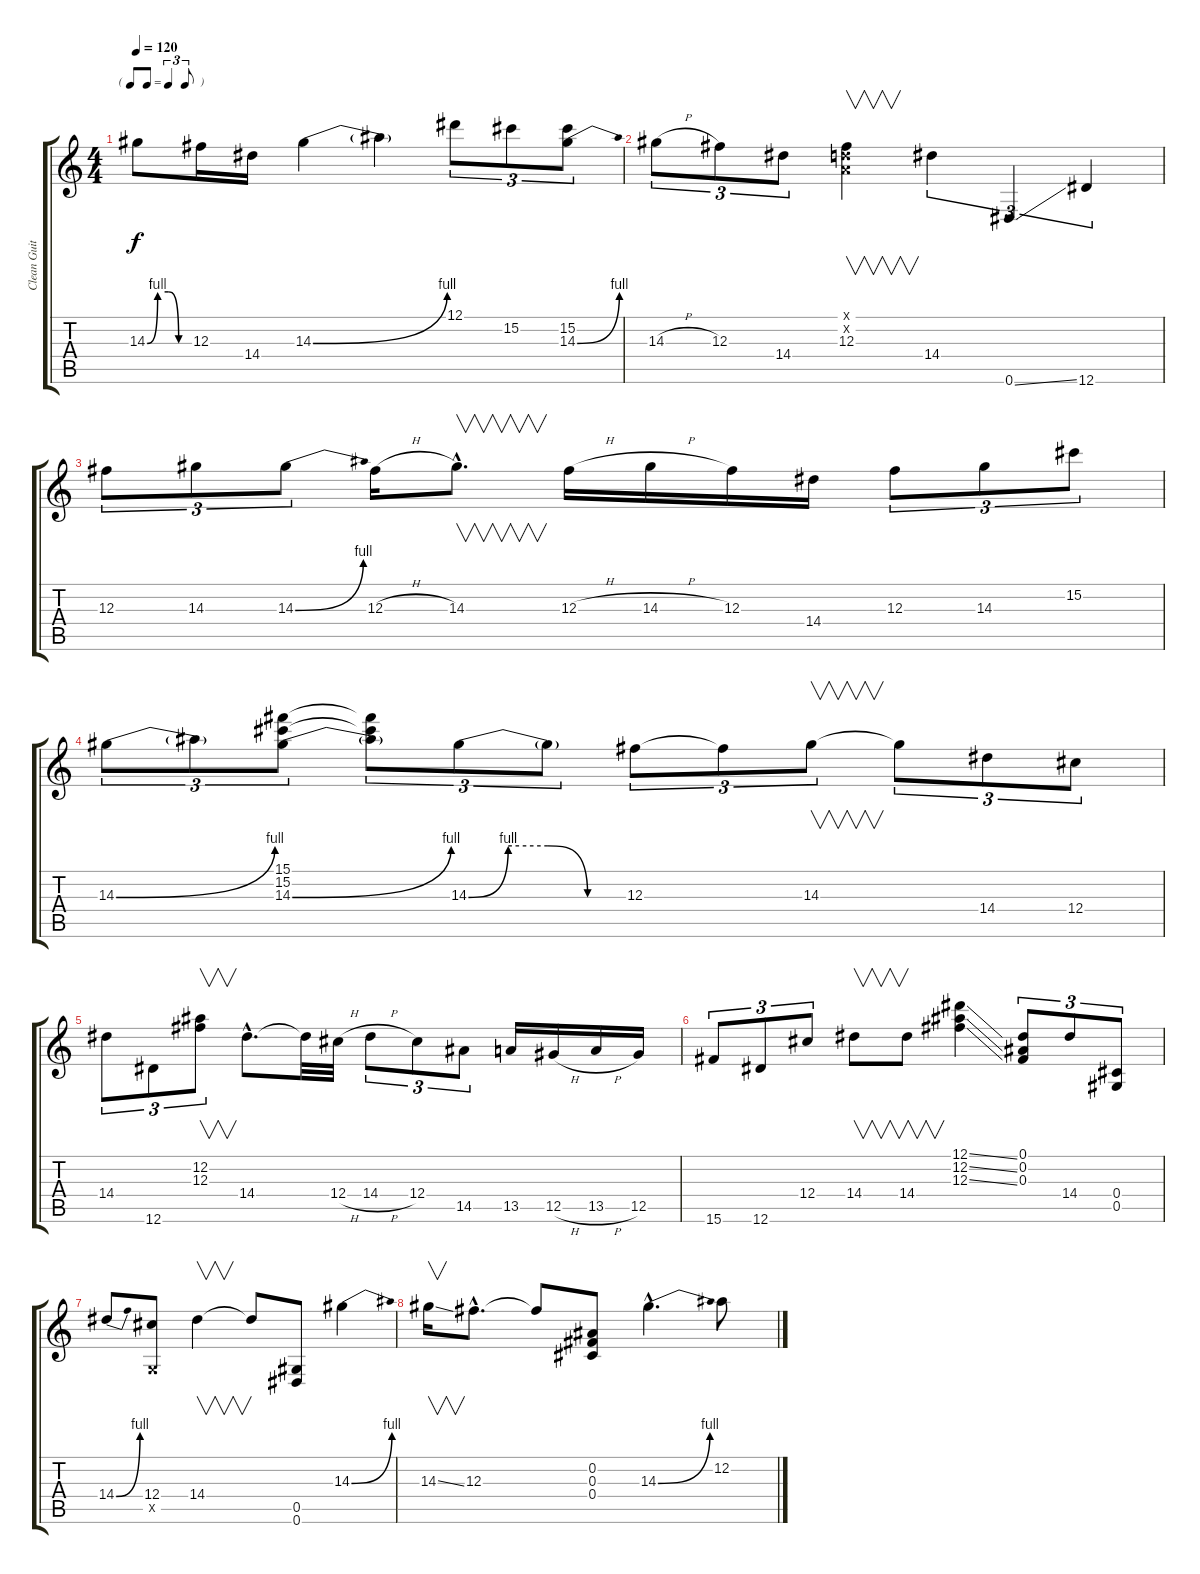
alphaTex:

\track ("Clean Guitar" "Clean Guit") {instrument electricguitarjazz}
\staff {score tabs}
\tuning (Eb4 Bb3 Gb3 Db3 Ab2 Eb2) {hide}
\ts (4 4)
\tf triplet8th
\tempo 120
\clef g2
\ks c
14.3{be (custom 0 0 15 4 30 4 45 0 60 0)}.8{dy f} 12.3.16 14.4.16 14.3{be (bend 0 0 60 4)}.4 14.3{t}.4 12.1.8{tu (3 2)} 15.2.8{tu (3 2)} (15.2 14.3{be (bend 0 0 60 4)}).8{tu (3 2)} |
14.3{h}.8{tu (3 2)} 12.3.8{tu (3 2)} 14.4.8{tu (3 2)} (-1.1{x} -1.2{x} 12.3).4{v} 14.4.4{tu (3 2)} 0.6{ss}.4{tu (3 2)} 12.6.4{tu (3 2)} |
12.3.8{tu (3 2)} 14.3.8{tu (3 2)} 14.3{be (bend 0 0 60 4)}.8{tu (3 2)} 12.3{h}.16 14.3{hac}.8{v d} 12.3{h}.16 14.3{h}.16 12.3.16 14.4.16 12.3.8{tu (3 2)} 14.3.8{tu (3 2)} 15.2.8{tu (3 2)} |
14.3{be (bend 0 0 60 4)}.8{tu (3 2)} 14.3{t}.8{tu (3 2)} (15.1 15.2 14.3{be (bend 0 0 60 4)}).8{tu (3 2)} (15.1{t} 15.2{t} 14.3{t}).8{tu (3 2)} 14.3{be (custom 0 0 15 4 30 4 45 0 60 0)}.8{tu (3 2)} 14.3{t}.8{tu (3 2)} 12.3.8{tu (3 2)} 12.3{t}.8{tu (3 2)} 14.3.8{v tu (3 2)} 14.3{t}.8{tu (3 2)} 14.4.8{tu (3 2)} 12.4.8{tu (3 2)} |
14.4.8{tu (3 2)} 12.6.8{tu (3 2)} (12.2 12.3).8{v tu (3 2)} 14.4{hac}.8{d} 14.4{t}.32 12.4{h}.32 14.4{h}.8{tu (3 2)} 12.4.8{tu (3 2)} 14.5.8{tu (3 2)} 13.5.16 12.5{h}.16 13.5{h}.16 12.5.16 |
15.6.8{tu (3 2)} 12.6.8{tu (3 2)} 12.4.8{tu (3 2)} 14.4.8{v} 14.4.8{v} (12.1{ss} 12.2{ss} 12.3{ss}).4 (0.1 0.2 0.3).8{tu (3 2)} 14.4.8{tu (3 2)} (0.4 0.5).8{tu (3 2)} |
14.4{be (bend 0 0 60 4)}.8 (12.4 -1.5{x}).8 14.4.4{v} 14.4{t}.8 (0.5 0.6).8 14.3{be (bend 0 0 60 4)}.4 |
14.3{ss}.16{v} 12.3{hac}.8{d} 12.3{t}.8 (0.2 0.3 0.4).8 14.3{be (bend 0 0 60 4) hac}.4{d} 12.2.8
